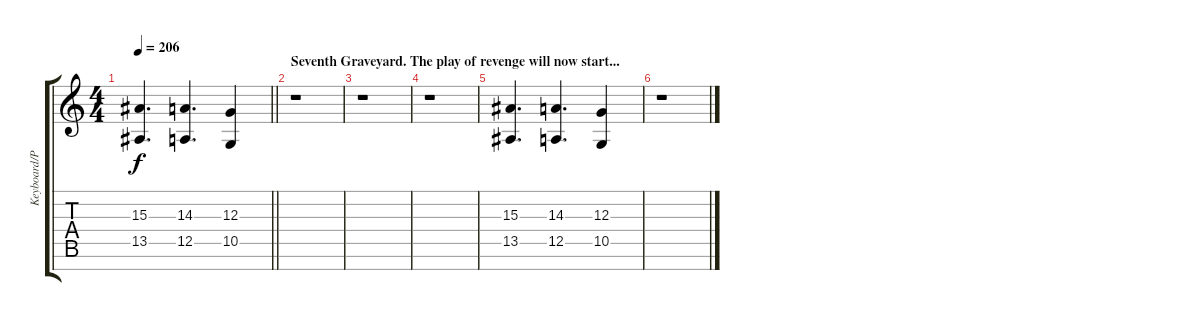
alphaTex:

\track ("Keyboard/Piano" "Keyboard/P") {instrument acousticgrandpiano}
\staff {score tabs}
\tuning (E4 B3 G3 D3 A2 E2 B1) {hide}
\ts (4 4)
\tempo 206
\clef g2
\barLineRight lightlight
\ks c
(15.3 13.5).4{d dy f volume 10 balance 6 instrument tubularbells} (14.3 12.5).4{d} (12.3 10.5).4 |
\section ("" "Seventh Graveyard. The play of revenge will now start...")
r.1 |
r.1 |
r.1 |
(15.3 13.5).4{d volume 10 balance 6 instrument tubularbells} (14.3 12.5).4{d} (12.3 10.5).4 |
r.1
